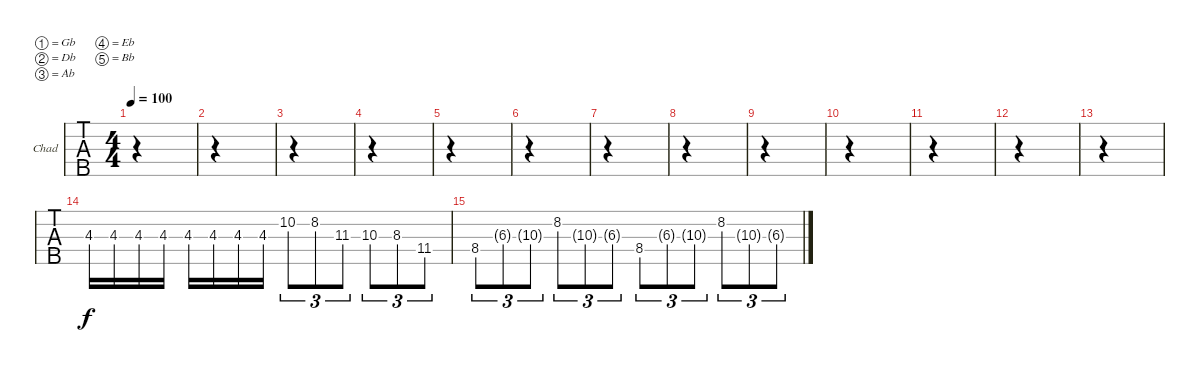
\defaultSystemsLayout 4
\bracketExtendMode groupsimilarinstruments
\firstSystemTrackNameOrientation horizontal
\otherSystemsTrackNameOrientation horizontal
\track ("Chad" "Chad") {solo instrument electricbassfinger}
\staff {tabs}
\tuning (Gb2 Db2 Ab1 Eb1 Bb0)
\ts (4 4)
\tempo 100
\clef f4
\ks c
|
|
|
|
|
|
|
|
|
|
|
|
|
4.3.16 4.3.16 4.3.16 4.3.16 4.3.16 4.3.16 4.3.16 4.3.16 10.2.8{tu (3 2)} 8.2.8{tu (3 2)} 11.3.8{tu (3 2)} 10.3.8{tu (3 2)} 8.3.8{tu (3 2)} 11.4.8{tu (3 2)} |
8.4.8{tu (3 2)} 6.3{g}.8{tu (3 2)} 10.3{g}.8{tu (3 2)} 8.2.8{tu (3 2)} 10.3{g}.8{tu (3 2)} 6.3{g}.8{tu (3 2)} 8.4.8{tu (3 2)} 6.3{g}.8{tu (3 2)} 10.3{g}.8{tu (3 2)} 8.2.8{tu (3 2)} 10.3{g}.8{tu (3 2)} 6.3{g}.8{tu (3 2)}
